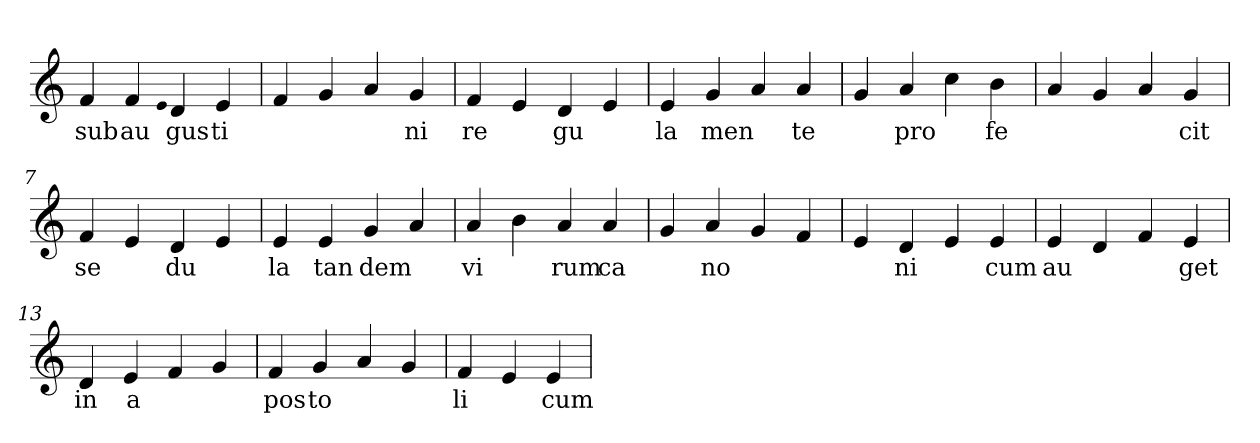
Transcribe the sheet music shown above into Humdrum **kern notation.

**kern	**text
*part1	*part1
*staff1	*staff1
*clefG2	*
=1	=1
4f	sub
4f	au
qqe	.
4d	gus
4e	ti
=2	=2
4f	.
4g	.
4a	.
4g	ni
=3	=3
4f	re
4e	.
4d	gu
4e	.
=4	=4
4e	la
4g	men
4a	.
4a	te
=5	=5
4g	.
4a	pro
4cc	.
4b	fe
=6	=6
4a	.
4g	.
4a	.
4g	cit
=7	=7
4f	se
4e	.
4d	du
4e	.
=8	=8
4e	la
4e	tan
4g	dem
4a	.
=9	=9
4a	vi
4b	.
4a	rum
4a	ca
=10	=10
4g	.
4a	no
4g	.
4f	.
=11	=11
4e	.
4d	ni
4e	.
4e	cum
=12	=12
4e	au
4d	.
4f	.
4e	get
=13	=13
4d	in
4e	a
4f	.
4g	.
=14	=14
4f	pos
4g	to
4a	.
4g	.
=15	=15
4f	li
4e	.
4e	cum
=	=
*-	*-
